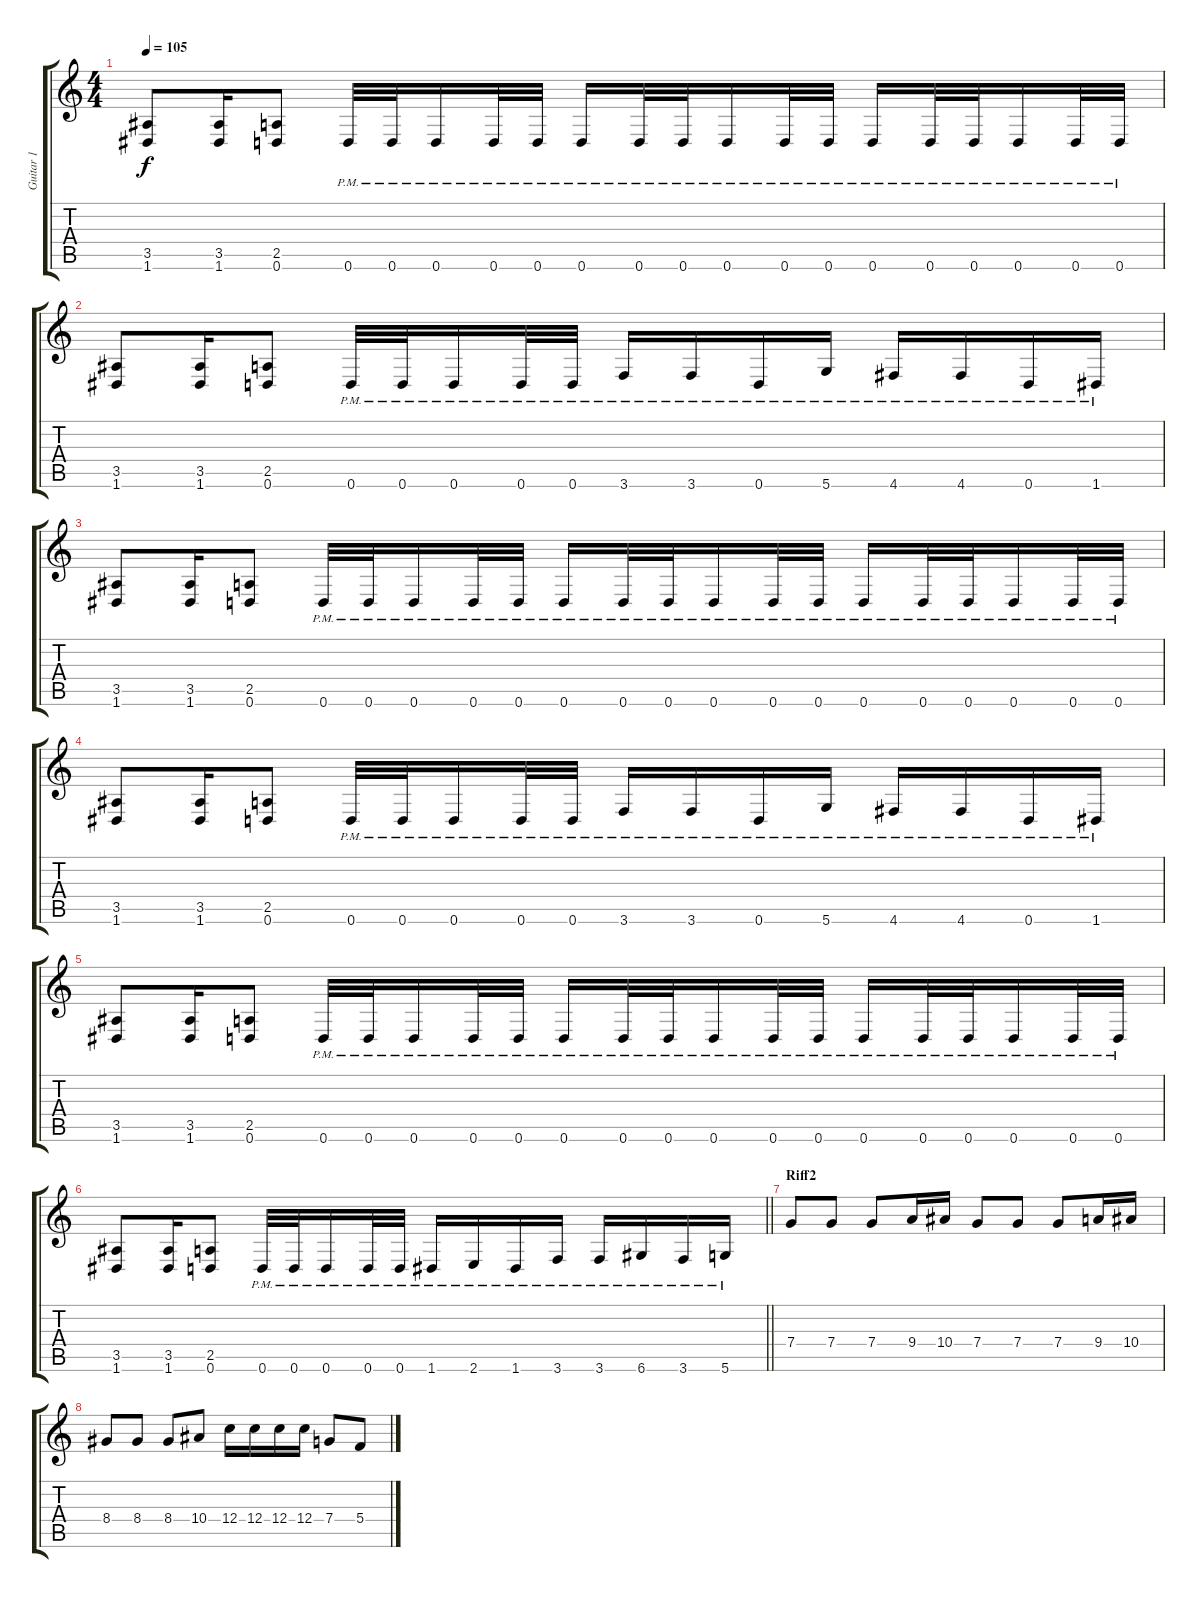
\track ("Guitar 1" "Guitar 1") {instrument distortionguitar}
\staff {score tabs}
\tuning (D4 A3 F3 C3 G2 D2) {hide}
\ts (4 4)
\tempo 105
\clef g2
\ks c
(3.5 1.6).8{dy f} (3.5 1.6).16 (2.5 0.6).8 0.6{pm}.32 0.6{pm}.32 0.6{pm}.16 0.6{pm}.32 0.6{pm}.32 0.6{pm}.16 0.6{pm}.32 0.6{pm}.32 0.6{pm}.16 0.6{pm}.32 0.6{pm}.32 0.6{pm}.16 0.6{pm}.32 0.6{pm}.32 0.6{pm}.16 0.6{pm}.32 0.6{pm}.32 |
(3.5 1.6).8 (3.5 1.6).16 (2.5 0.6).8 0.6{pm}.32 0.6{pm}.32 0.6{pm}.16 0.6{pm}.32 0.6{pm}.32 3.6{pm}.16 3.6{pm}.16 0.6{pm}.16 5.6{pm}.16 4.6{pm}.16 4.6{pm}.16 0.6{pm}.16 1.6{pm}.16 |
(3.5 1.6).8 (3.5 1.6).16 (2.5 0.6).8 0.6{pm}.32 0.6{pm}.32 0.6{pm}.16 0.6{pm}.32 0.6{pm}.32 0.6{pm}.16 0.6{pm}.32 0.6{pm}.32 0.6{pm}.16 0.6{pm}.32 0.6{pm}.32 0.6{pm}.16 0.6{pm}.32 0.6{pm}.32 0.6{pm}.16 0.6{pm}.32 0.6{pm}.32 |
(3.5 1.6).8 (3.5 1.6).16 (2.5 0.6).8 0.6{pm}.32 0.6{pm}.32 0.6{pm}.16 0.6{pm}.32 0.6{pm}.32 3.6{pm}.16 3.6{pm}.16 0.6{pm}.16 5.6{pm}.16 4.6{pm}.16 4.6{pm}.16 0.6{pm}.16 1.6{pm}.16 |
(3.5 1.6).8 (3.5 1.6).16 (2.5 0.6).8 0.6{pm}.32 0.6{pm}.32 0.6{pm}.16 0.6{pm}.32 0.6{pm}.32 0.6{pm}.16 0.6{pm}.32 0.6{pm}.32 0.6{pm}.16 0.6{pm}.32 0.6{pm}.32 0.6{pm}.16 0.6{pm}.32 0.6{pm}.32 0.6{pm}.16 0.6{pm}.32 0.6{pm}.32 |
\barLineRight lightlight
(3.5 1.6).8 (3.5 1.6).16 (2.5 0.6).8 0.6{pm}.32 0.6{pm}.32 0.6{pm}.16 0.6{pm}.32 0.6{pm}.32 1.6{pm}.16 2.6{pm}.16 1.6{pm}.16 3.6{pm}.16 3.6{pm}.16 6.6{pm}.16 3.6{pm}.16 5.6{pm}.16 |
\section ("" "Riff2")
7.4.8 7.4.8 7.4.8 9.4.16 10.4.16 7.4.8 7.4.8 7.4.8 9.4.16 10.4.16 |
8.4.8 8.4.8 8.4.8 10.4.8 12.4.16 12.4.16 12.4.16 12.4.16 7.4.8 5.4.8
